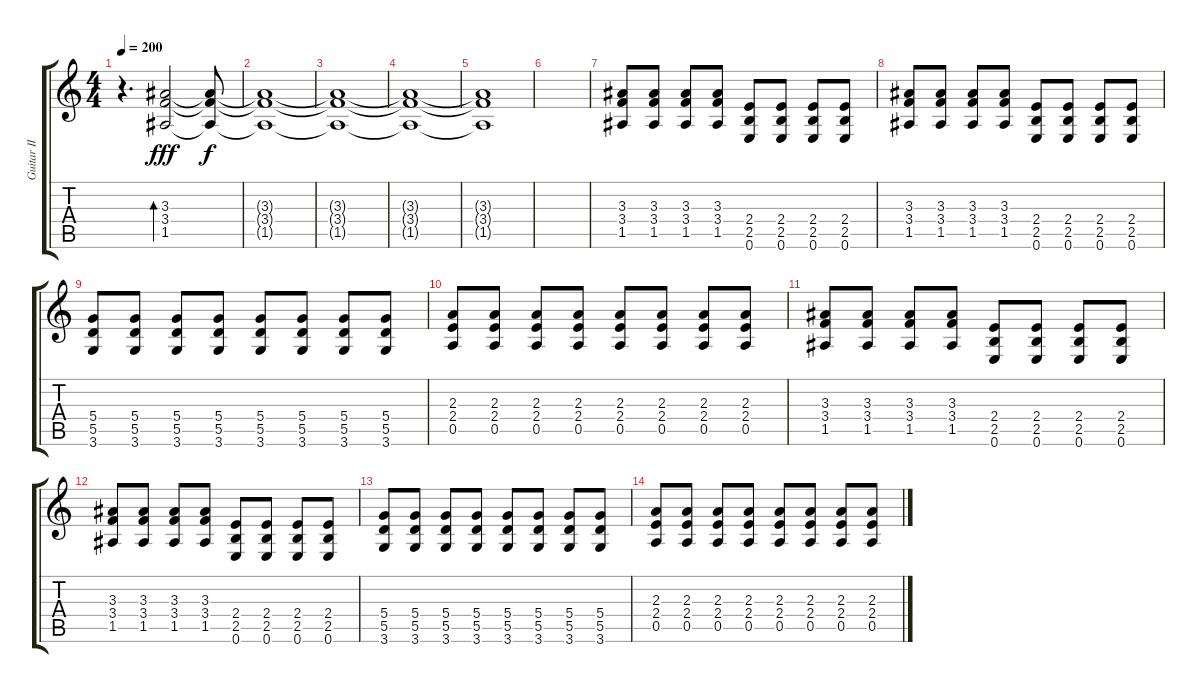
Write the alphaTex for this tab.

\track ("Guitar II" "Guitar II") {instrument distortionguitar}
\staff {score tabs}
\tuning (E4 B3 G3 D3 A2 E2) {hide}
\ts (4 4)
\tempo 200
\clef g2
\ks c
r.4{d dy fff instrument distortionguitar} (3.3 3.4 1.5).2{bd 480} (3.3{t} 3.4{t} 1.5{t}).8{dy f} |
(3.3{t} 3.4{t} 1.5{t}).1{volume 14} |
(3.3{t} 3.4{t} 1.5{t}).1{volume 10} |
(3.3{t} 3.4{t} 1.5{t}).1 |
(3.3{t} 3.4{t} 1.5{t}).1{volume 4} |
|
(3.3 3.4 1.5).8{volume 16} (3.3 3.4 1.5).8 (3.3 3.4 1.5).8 (3.3 3.4 1.5).8 (2.4 2.5 0.6).8 (2.4 2.5 0.6).8 (2.4 2.5 0.6).8 (2.4 2.5 0.6).8 |
(3.3 3.4 1.5).8{volume 16} (3.3 3.4 1.5).8 (3.3 3.4 1.5).8 (3.3 3.4 1.5).8 (2.4 2.5 0.6).8 (2.4 2.5 0.6).8 (2.4 2.5 0.6).8 (2.4 2.5 0.6).8 |
(5.4 5.5 3.6).8 (5.4 5.5 3.6).8 (5.4 5.5 3.6).8 (5.4 5.5 3.6).8 (5.4 5.5 3.6).8 (5.4 5.5 3.6).8 (5.4 5.5 3.6).8 (5.4 5.5 3.6).8 |
(2.3 2.4 0.5).8 (2.3 2.4 0.5).8 (2.3 2.4 0.5).8 (2.3 2.4 0.5).8 (2.3 2.4 0.5).8 (2.3 2.4 0.5).8 (2.3 2.4 0.5).8 (2.3 2.4 0.5).8 |
(3.3 3.4 1.5).8{volume 16} (3.3 3.4 1.5).8 (3.3 3.4 1.5).8 (3.3 3.4 1.5).8 (2.4 2.5 0.6).8 (2.4 2.5 0.6).8 (2.4 2.5 0.6).8 (2.4 2.5 0.6).8 |
(3.3 3.4 1.5).8{volume 16} (3.3 3.4 1.5).8 (3.3 3.4 1.5).8 (3.3 3.4 1.5).8 (2.4 2.5 0.6).8 (2.4 2.5 0.6).8 (2.4 2.5 0.6).8 (2.4 2.5 0.6).8 |
(5.4 5.5 3.6).8 (5.4 5.5 3.6).8 (5.4 5.5 3.6).8 (5.4 5.5 3.6).8 (5.4 5.5 3.6).8 (5.4 5.5 3.6).8 (5.4 5.5 3.6).8 (5.4 5.5 3.6).8 |
(2.3 2.4 0.5).8 (2.3 2.4 0.5).8 (2.3 2.4 0.5).8 (2.3 2.4 0.5).8 (2.3 2.4 0.5).8 (2.3 2.4 0.5).8 (2.3 2.4 0.5).8 (2.3 2.4 0.5).8
